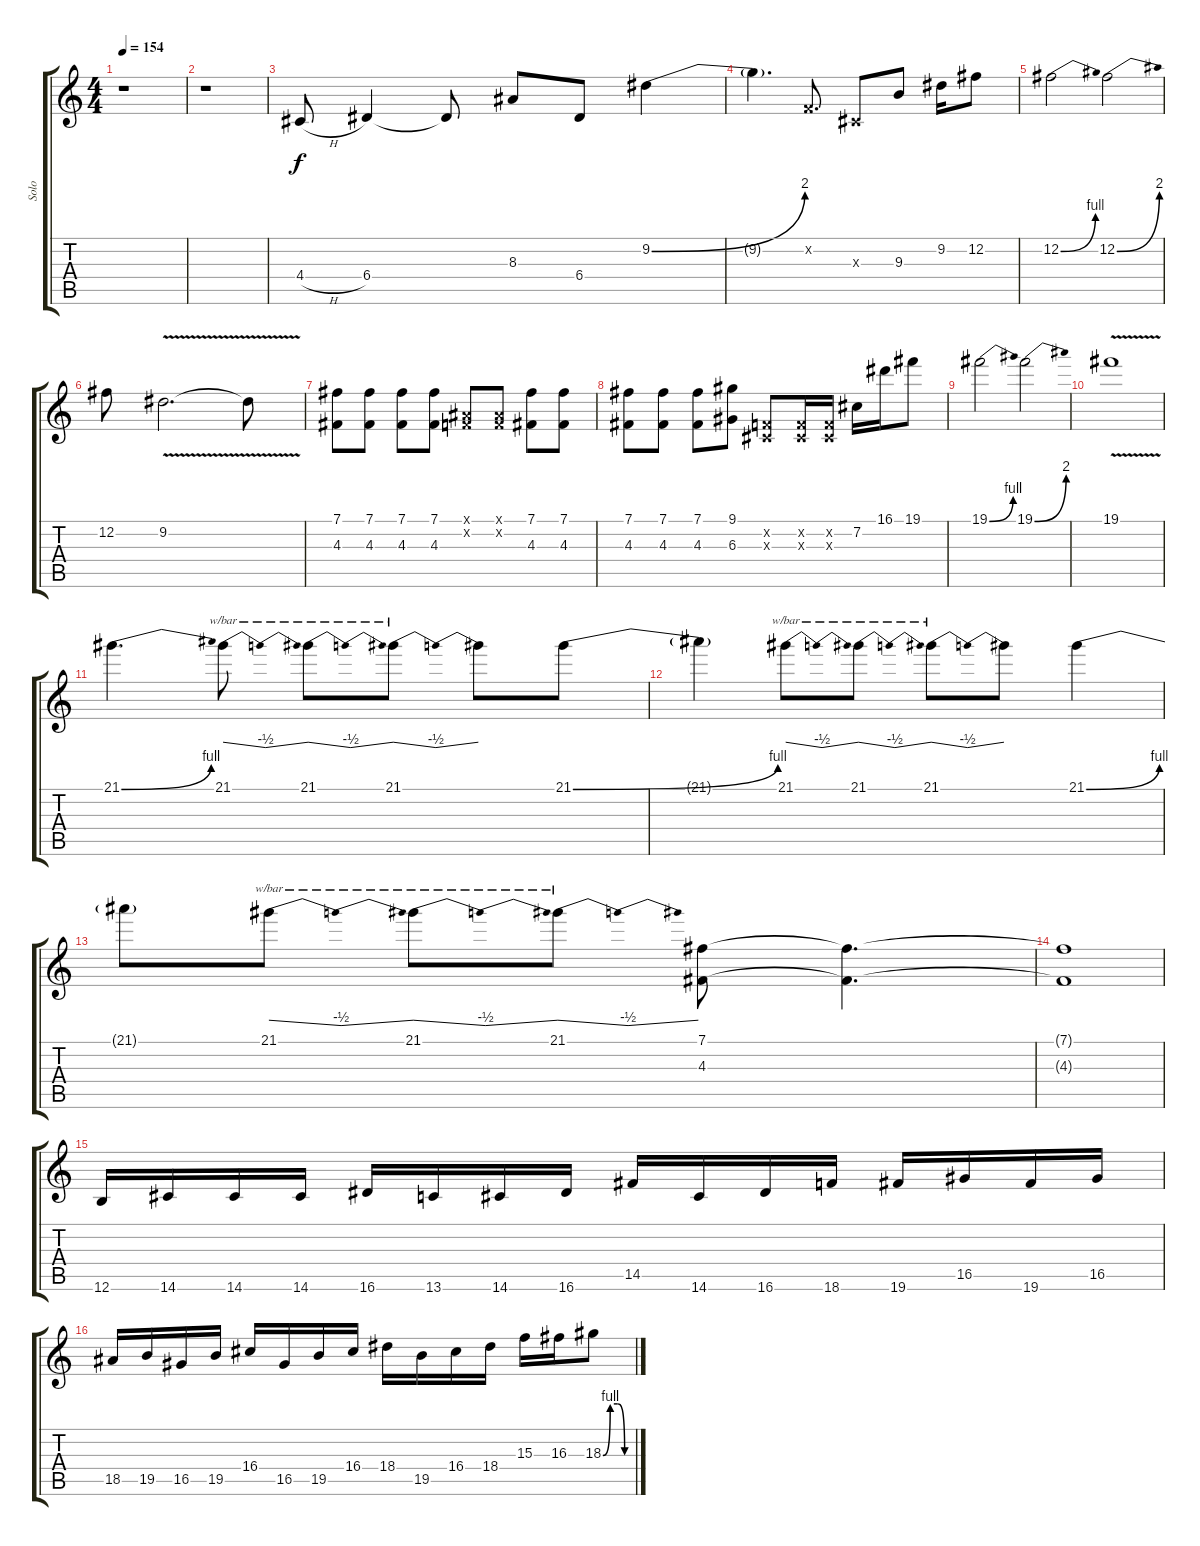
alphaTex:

\track ("Solo" "Solo") {instrument distortionguitar}
\staff {score tabs}
\tuning (B3 Gb3 D3 A2 E2 B1) {hide}
\ts (4 4)
\tempo 154
\clef g2
\ks c
r.1{dy f} |
r.1 |
4.4{h}.8 6.4.4 6.4{t}.8 8.3.8 6.4.8 9.2{be (bend 0 0 60 8)}.4 |
9.2{t}.4{d} -1.2{x}.8{d} -1.3{x}.8 9.3.8 9.2.16 12.2.8 |
12.2{be (bend 0 0 60 4)}.2 12.2{be (bend 0 0 60 8)}.2 |
12.2.8 9.2{v}.2{d} 9.2{t}.8 |
(7.1 4.3).8 (7.1 4.3).8 (7.1 4.3).8 (7.1 4.3).8 (-1.1{x} -1.2{x}).8 (-1.1{x} -1.2{x}).8 (7.1 4.3).8 (7.1 4.3).8 |
(7.1 4.3).8 (7.1 4.3).8 (7.1 4.3).8 (9.1 6.3).8 (-1.2{x} -1.3{x}).8 (-1.2{x} -1.3{x}).16 (-1.2{x} -1.3{x}).16 7.2.16 16.1.16 19.1.8 |
19.1{be (bend 0 0 60 4)}.2 19.1{be (bend 0 0 60 8)}.2 |
19.1{v}.1 |
21.1{be (bend 0 0 60 4)}.4{d} 21.1.8{tbe (dip default 0 0 30 -2 60 0)} 21.1.8{tbe (dip default 0 0 30 -2 60 0)} 21.1.8{tbe (dip default 0 0 30 -2 60 0)} 21.1{t}.8 21.1{be (bend 0 0 60 4)}.8 |
21.1{t}.4 21.1.8{tbe (dip default 0 0 30 -2 60 0)} 21.1.8{tbe (dip default 0 0 30 -2 60 0)} 21.1.8{tbe (dip default 0 0 30 -2 60 0)} 21.1{t}.8 21.1{be (bend 0 0 60 4)}.4 |
21.1{t}.8 21.1.8{tbe (dip default 0 0 30 -2 60 0)} 21.1.8{tbe (dip default 0 0 30 -2 60 0)} 21.1.8{tbe (dip default 0 0 30 -2 60 0)} (7.1 4.3).8 (7.1{t} 4.3{t}).4{d} |
(7.1{t} 4.3{t}).1 |
12.6.16 14.6.16 14.6.16 14.6.16 16.6.16 13.6.16 14.6.16 16.6.16 14.5.16 14.6.16 16.6.16 18.6.16 19.6.16 16.5.16 19.6.16 16.5.16 |
18.5.16 19.5.16 16.5.16 19.5.16 16.4.16 16.5.16 19.5.16 16.4.16 18.4.16 19.5.16 16.4.16 18.4.16 15.3.16 16.3.16 18.3{be (custom 0 0 15 4 30 4 45 0 60 0)}.8
